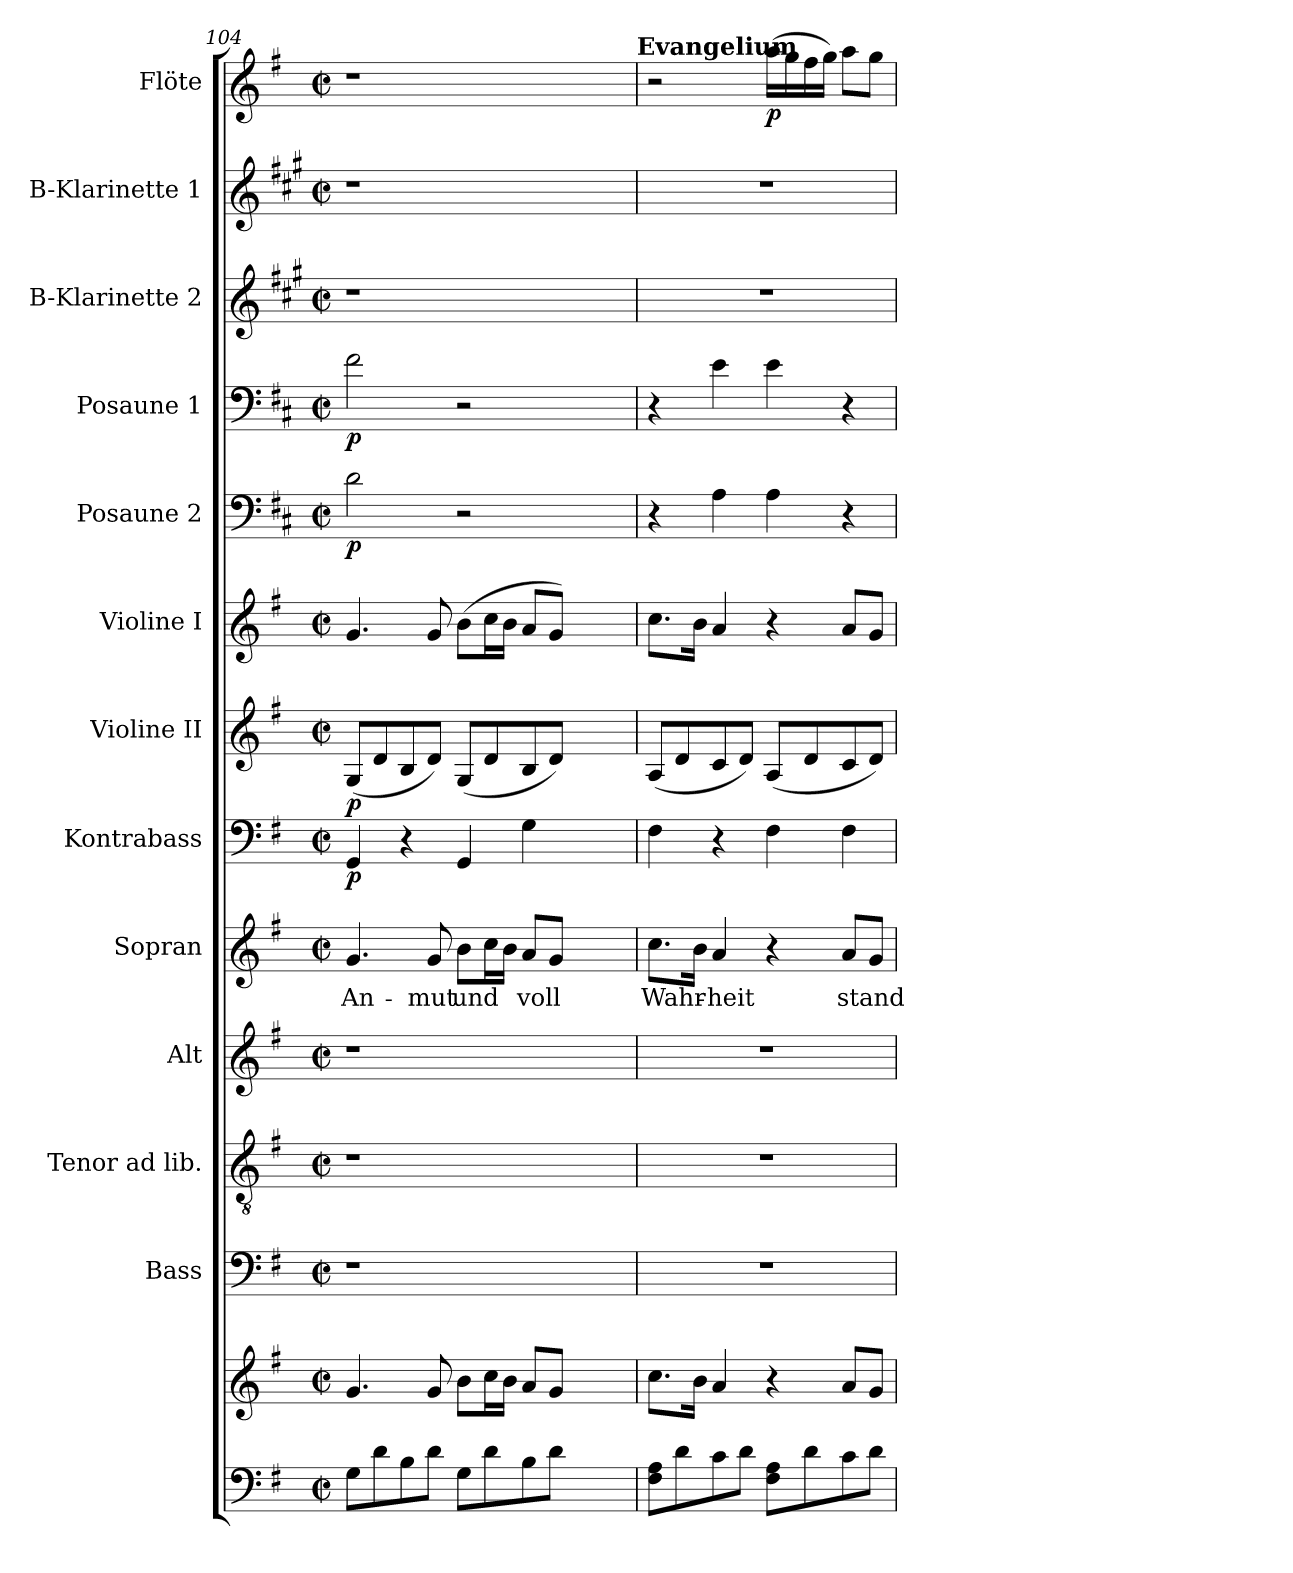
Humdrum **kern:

**kern	**kern	**kern	**kern	**kern	**kern	**text	**kern	**dynam	**kern	**dynam	**kern	**kern	**dynam	**kern	**dynam	**kern	**kern	**kern	**dynam
*part13	*part13	*part12	*part11	*part10	*part9	*part9	*part8	*part8	*part7	*part7	*part6	*part5	*part5	*part4	*part4	*part3	*part2	*part1	*part1
*staff14	*staff13	*staff12	*staff11	*staff10	*staff9	*staff9	*staff8	*staff8	*staff7	*staff7	*staff6	*staff5	*staff5	*staff4	*staff4	*staff3	*staff2	*staff1	*staff1
*	*	*I"Bass	*I"Tenor ad lib.	*I"Alt	*I"Sopran	*	*I"Kontrabass	*	*I"Violine II	*	*I"Violine I	*I"Posaune 2	*	*I"Posaune 1	*	*I"B-Klarinette 2	*I"B-Klarinette 1	*I"Flöte	*
*	*	*I'B.	*I'T.	*I'A.	*I'S.	*	*I'Kb.	*	*I'Vl. II	*	*I'Vl. I	*I'Pos 2	*	*I'Pos. 1	*	*I'B Kl. 2	*I'B Kl. 1	*I'Fl.	*
*clefF4	*clefG2	*clefF4	*clefGv2	*clefG2	*clefG2	*	*clefF4	*	*clefG2	*	*clefG2	*clefF4	*	*clefF4	*	*clefG2	*clefG2	*clefG2	*
*	*	*	*	*	*	*	*ITrd7c12	*	*	*	*	*ITrd4c7	*	*ITrd4c7	*	*ITrd1c2	*ITrd1c2	*	*
*k[f#]	*k[f#]	*k[f#]	*k[f#]	*k[f#]	*k[f#]	*	*k[f#]	*	*k[f#]	*	*k[f#]	*k[f#]	*	*k[f#]	*	*k[f#]	*k[f#]	*k[f#]	*
*G:	*G:	*G:	*G:	*G:	*G:	*	*G:	*	*G:	*	*G:	*G:	*	*G:	*	*G:	*G:	*G:	*
*M2/2	*M2/2	*M2/2	*M2/2	*M2/2	*M2/2	*	*M2/2	*	*M2/2	*	*M2/2	*M2/2	*	*M2/2	*	*M2/2	*M2/2	*M2/2	*
*met(c|)	*met(c|)	*met(c|)	*met(c|)	*met(c|)	*met(c|)	*	*met(c|)	*	*met(c|)	*	*met(c|)	*met(c|)	*	*met(c|)	*	*met(c|)	*met(c|)	*met(c|)	*
=104	=104	=104	=104	=104	=104	=104	=104	=104	=104	=104	=104	=104	=104	=104	=104	=104	=104	=104	=104
!	!	!	!	!	!	!LO:LY:b	!	!LO:DY:b	!	!LO:DY:b	!	!	!LO:DY:b	!	!LO:DY:b	!	!	!	!
8G\L	4.g/	1r	1r	1r	4.g/	An-	4GGG/	p	(<8G/L	p	4.g/	2G\	p	2B\	p	1r	1r	1r	.
8d\	.	.	.	.	.	.	.	.	8d/	.	.	.	.	.	.	.	.	.	.
8B\	.	.	.	.	.	.	4r	.	8B/	.	.	.	.	.	.	.	.	.	.
!	!	!	!	!	!	!LO:LY:b	!	!	!	!	!	!	!	!	!	!	!	!	!
8d\J	8g/	.	.	.	8g/	-mut	.	.	8d/J)	.	8g/	.	.	.	.	.	.	.	.
!	!	!	!	!	!	!LO:LY:b	!	!	!	!	!	!	!	!	!	!	!	!	!
8G\L	8b\L	.	.	.	8b\L	und	4GGG/	.	(<8G/L	.	(>8b\L	2r	.	2r	.	.	.	.	.
8d\	16cc\L	.	.	.	16cc\L	.	.	.	8d/	.	16cc\L	.	.	.	.	.	.	.	.
.	16b\JJ	.	.	.	16b\JJ	.	.	.	.	.	16b\JJ	.	.	.	.	.	.	.	.
!	!	!	!	!	!	!LO:LY:b	!	!	!	!	!	!	!	!	!	!	!	!	!
8B\	8a/L	.	.	.	8a/L	voll	4GG\	.	8B/	.	8a/L	.	.	.	.	.	.	.	.
8d\J	8g/J	.	.	.	8g/J	.	.	.	8d/J)	.	8g/J)	.	.	.	.	.	.	.	.
4...ryy	4...ryy	4...ryy	4...ryy	4...ryy	4...ryy	.	4...ryy	.	4...ryy	.	4...ryy	4...ryy	.	4...ryy	.	4...ryy	4...ryy	4...ryy	.
!	!	!	!	!	!	!	!	!	!	!	!	!	!	!	!	!	!	!LO:TX:a:B:t=Evangelium	!
=105	=105	=105	=105	=105	=105	=105	=105	=105	=105	=105	=105	=105	=105	=105	=105	=105	=105	=105	=105
!	!	!	!	!	!	!LO:LY:b	!	!	!	!	!	!	!	!	!	!	!	!	!
8F#\ 8A\L	8.cc\L	1r	1r	1r	8.cc\L	Wahr-	4FF#\	.	(<8A/L	.	8.cc\L	4r	.	4r	.	1r	1r	2r	.
8d\	.	.	.	.	.	.	.	.	8d/	.	.	.	.	.	.	.	.	.	.
.	16b\Jk	.	.	.	16b\Jk	.	.	.	.	.	16b\Jk	.	.	.	.	.	.	.	.
!	!	!	!	!	!	!LO:LY:b	!	!	!	!	!	!	!	!	!	!	!	!	!
8c\	4a/	.	.	.	4a/	-heit	4r	.	8c/	.	4a/	4D\	.	4A\	.	.	.	.	.
8d\J	.	.	.	.	.	.	.	.	8d/J)	.	.	.	.	.	.	.	.	.	.
!	!	!	!	!	!	!	!	!	!	!	!	!	!	!	!	!	!	!	!LO:DY:b
8F#\ 8A\L	4r	.	.	.	4r	.	4FF#\	.	(<8A/L	.	4r	4D\	.	4A\	.	.	.	(>16aa\LL	p
.	.	.	.	.	.	.	.	.	.	.	.	.	.	.	.	.	.	16gg\	.
8d\	.	.	.	.	.	.	.	.	8d/	.	.	.	.	.	.	.	.	16ff#\	.
.	.	.	.	.	.	.	.	.	.	.	.	.	.	.	.	.	.	16gg\JJ)	.
!	!	!	!	!	!	!LO:LY:b	!	!	!	!	!	!	!	!	!	!	!	!	!
8c\	8a/L	.	.	.	8a/L	stand	4FF#\	.	8c/	.	8a/L	4r	.	4r	.	.	.	8aa\L	.
8d\J	8g/J	.	.	.	8g/J	.	.	.	8d/J)	.	8g/J	.	.	.	.	.	.	8gg\J	.
=	=	=	=	=	=	=	=	=	=	=	=	=	=	=	=	=	=	=	=
*-	*-	*-	*-	*-	*-	*-	*-	*-	*-	*-	*-	*-	*-	*-	*-	*-	*-	*-	*-
